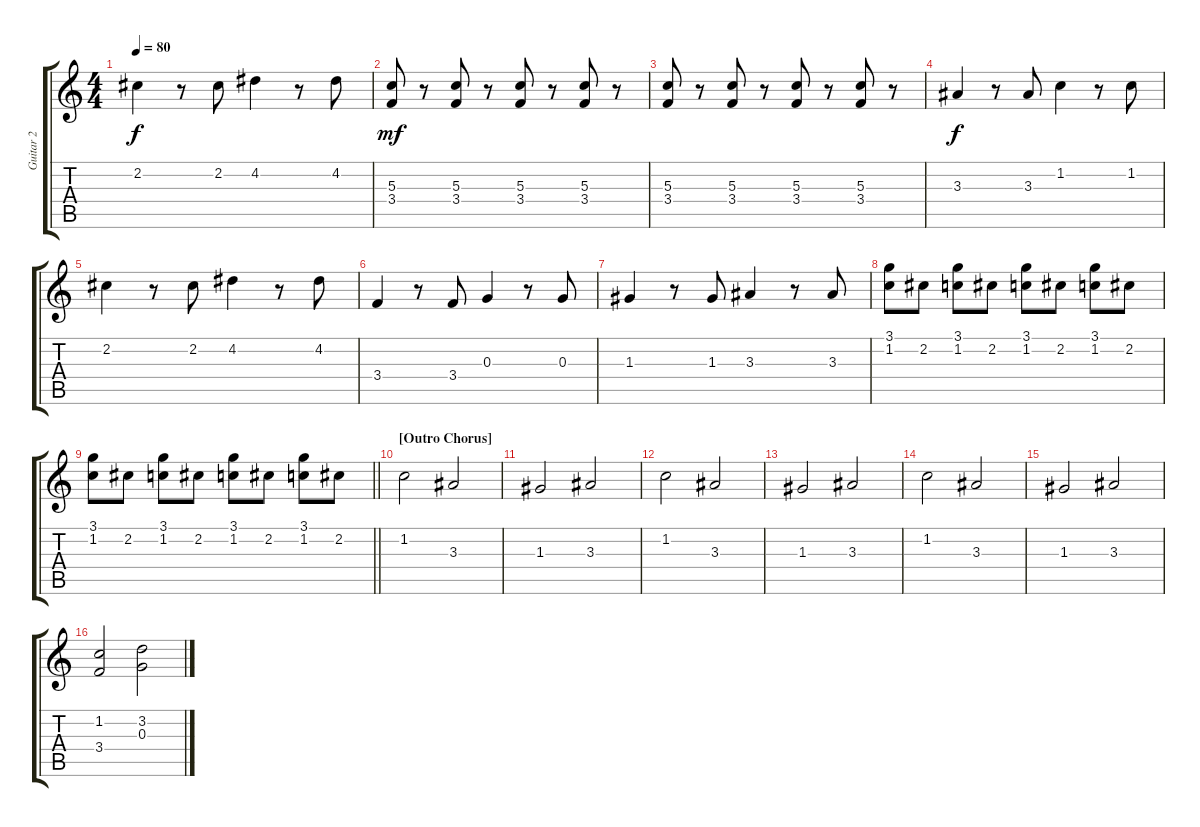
\track ("Guitar 2" "Guitar 2") {instrument acousticguitarsteel}
\staff {score tabs}
\tuning (E4 B3 G3 D3 A2 E2) {hide}
\ts (4 4)
\tempo 80
\clef g2
\ks c
2.2.4{dy f} r.8 2.2.8 4.2.4 r.8 4.2.8 |
(5.3 3.4).8{dy mf} r.8 (5.3 3.4).8 r.8 (5.3 3.4).8 r.8 (5.3 3.4).8 r.8 |
(5.3 3.4).8 r.8 (5.3 3.4).8 r.8 (5.3 3.4).8 r.8 (5.3 3.4).8 r.8 |
3.3.4{dy f} r.8 3.3.8 1.2.4 r.8 1.2.8 |
2.2.4 r.8 2.2.8 4.2.4 r.8 4.2.8 |
3.4.4 r.8 3.4.8 0.3.4 r.8 0.3.8 |
1.3.4 r.8 1.3.8 3.3.4 r.8 3.3.8 |
(3.1 1.2).8 2.2.8 (3.1 1.2).8 2.2.8 (3.1 1.2).8 2.2.8 (3.1 1.2).8 2.2.8 |
\barLineRight lightlight
(3.1 1.2).8 2.2.8 (3.1 1.2).8 2.2.8 (3.1 1.2).8 2.2.8 (3.1 1.2).8 2.2.8 |
\section ("" "[Outro Chorus]")
1.2.2 3.3.2 |
1.3.2 3.3.2 |
1.2.2 3.3.2 |
1.3.2 3.3.2 |
1.2.2 3.3.2 |
1.3.2 3.3.2 |
(1.2 3.4).2 (3.2 0.3).2
